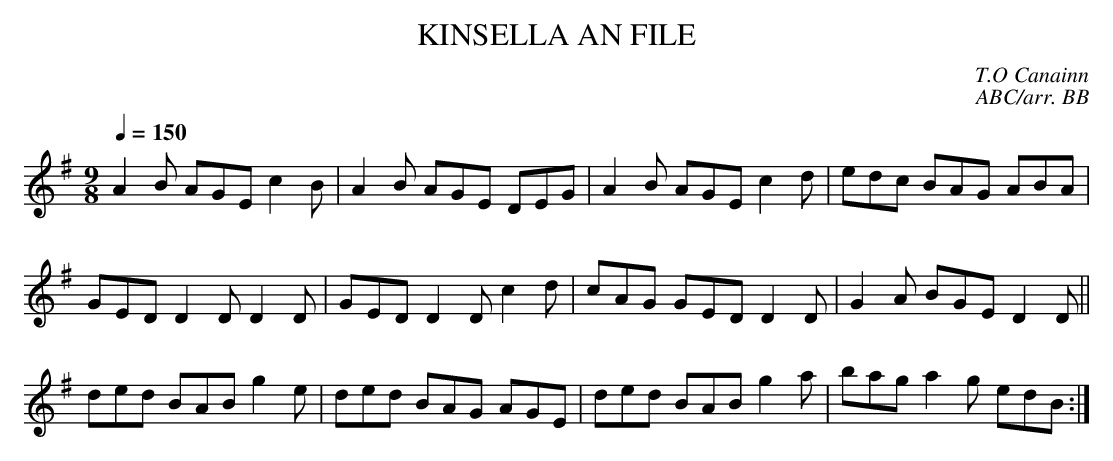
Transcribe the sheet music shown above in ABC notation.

X:1
T:KINSELLA AN FILE
C:T.O Canainn
C:ABC/arr. BB
Q:1/4=150
M:9/8
K:G
A2B AGE c2B|A2B AGE DEG|A2B AGE c2d|edc BAG ABA|
GED D2D D2D|GED D2D c2d|cAG GED D2D|G2A BGE D2D||
ded BAB g2e|ded BAG AGE|ded BAB g2a|bag a2g edB:|
